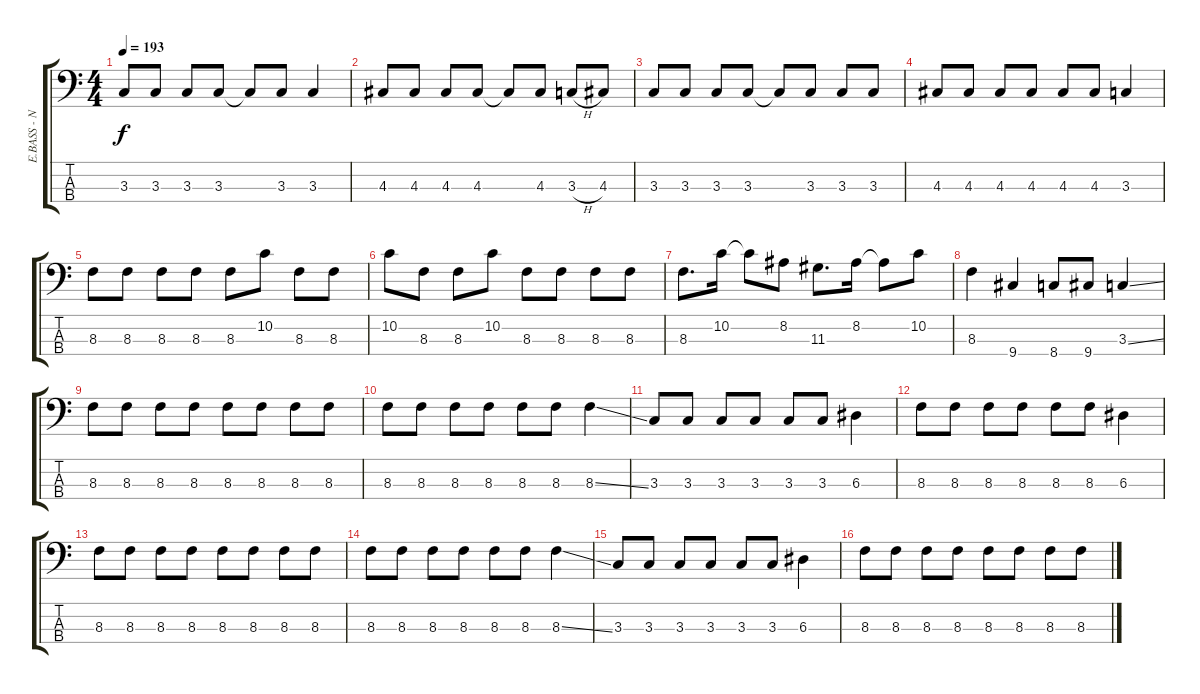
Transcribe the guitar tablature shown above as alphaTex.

\track ("E.BASS - Nakamura" "E.BASS - N") {instrument electricbassfinger}
\staff {score tabs}
\tuning (G2 D2 A1 E1) {hide}
\ts (4 4)
\tempo 193
\clef f4
\ks c
3.3.8{dy f} 3.3.8 3.3.8 3.3.8 3.3{t}.8 3.3.8 3.3.4 |
4.3.8 4.3.8 4.3.8 4.3.8 4.3{t}.8 4.3.8 3.3{h}.8 4.3.8 |
3.3.8 3.3.8 3.3.8 3.3.8 3.3{t}.8 3.3.8 3.3.8 3.3.8 |
4.3.8 4.3.8 4.3.8 4.3.8 4.3.8 4.3.8 3.3.4 |
8.3.8 8.3.8 8.3.8 8.3.8 8.3.8 10.2.8 8.3.8 8.3.8 |
10.2.8 8.3.8 8.3.8 10.2.8 8.3.8 8.3.8 8.3.8 8.3.8 |
8.3.8{d} 10.2.16 10.2{t}.8 8.2.8 11.3.8{d} 8.2.16 8.2{t}.8 10.2.8 |
8.3.4 9.4.4 8.4.8 9.4.8 3.3{ss}.4 |
8.3.8 8.3.8 8.3.8 8.3.8 8.3.8 8.3.8 8.3.8 8.3.8 |
8.3.8 8.3.8 8.3.8 8.3.8 8.3.8 8.3.8 8.3{ss}.4 |
3.3.8 3.3.8 3.3.8 3.3.8 3.3.8 3.3.8 6.3.4 |
8.3.8 8.3.8 8.3.8 8.3.8 8.3.8 8.3.8 6.3.4 |
8.3.8 8.3.8 8.3.8 8.3.8 8.3.8 8.3.8 8.3.8 8.3.8 |
8.3.8 8.3.8 8.3.8 8.3.8 8.3.8 8.3.8 8.3{ss}.4 |
3.3.8 3.3.8 3.3.8 3.3.8 3.3.8 3.3.8 6.3.4 |
8.3.8 8.3.8 8.3.8 8.3.8 8.3.8 8.3.8 8.3.8 8.3.8
